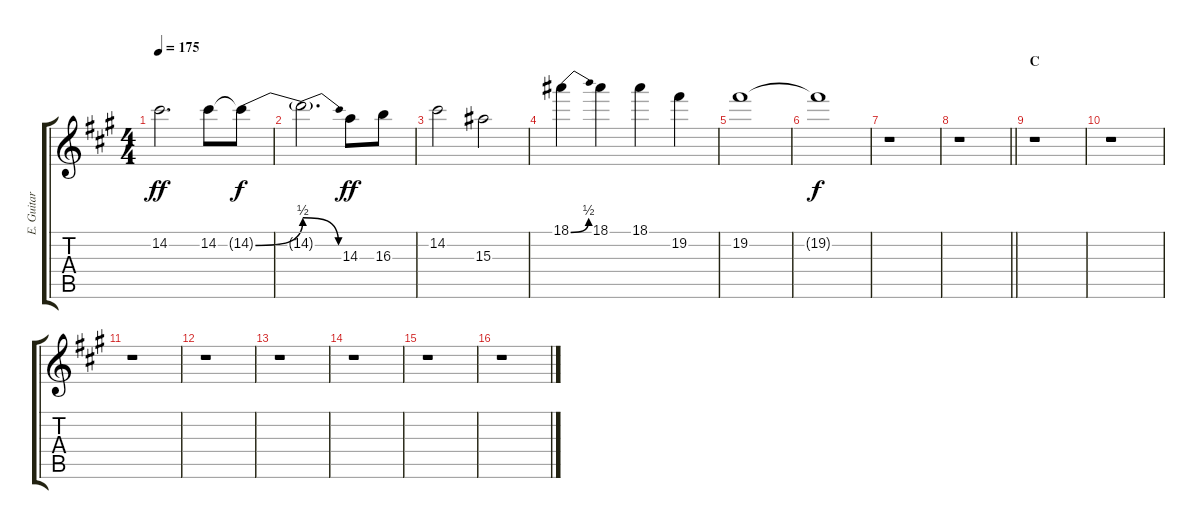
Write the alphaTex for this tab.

\track ("E. Guitar V" "E. Guitar ") {instrument overdrivenguitar}
\staff {score tabs}
\tuning (E4 B3 G3 D3 A2 E2) {hide}
\ts (4 4)
\tempo 175
\clef g2
\ks a
14.2.2{d dy ff} 14.2.8 14.2{be (bend 0 0 60 2) t}.8{dy f} |
14.2{be (release 0 2 60 0) t}.2{d} 14.3.8{dy ff} 16.3.8 |
14.2.2 15.3.2 |
18.1{be (bend 0 0 60 2)}.4 18.1.4 18.1.4 19.2.4 |
19.2.1 |
19.2{t}.1{dy f} |
r.1 |
\barLineRight lightlight
r.1 |
\section ("" "C")
r.1 |
r.1 |
r.1 |
r.1 |
r.1 |
r.1 |
r.1 |
r.1
